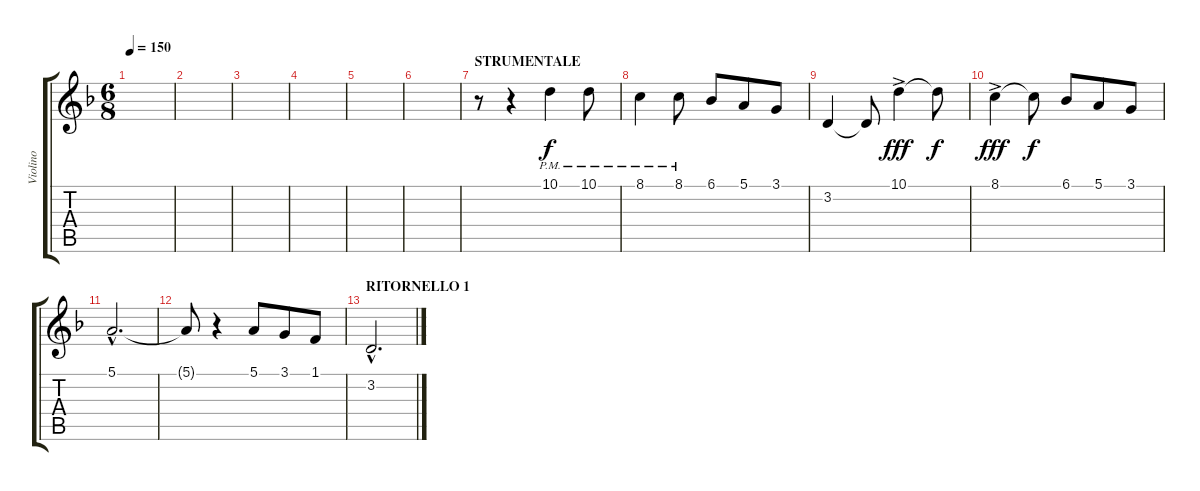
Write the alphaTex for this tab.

\track ("Violino" "Violino") {instrument violin}
\staff {score tabs}
\tuning (E4 B3 G3 D3 A2 E2) {hide}
\ts (6 8)
\tempo 150
\clef g2
\ks f
|
|
|
|
|
|
\section ("" "STRUMENTALE")
r.8 r.4 10.1{pm}.4 10.1{pm}.8 |
8.1{pm}.4 8.1{pm}.8 6.1.8 5.1.8 3.1.8 |
3.2.4 3.2{t}.8 10.1{ac}.4{dy fff} 10.1{t}.8{dy f} |
8.1{ac}.4{dy fff} 8.1{t}.8{dy f} 6.1.8 5.1.8 3.1.8 |
5.1{hac}.2{d} |
5.1{t}.8 r.4 5.1.8 3.1.8 1.1.8 |
\section ("" "RITORNELLO 1")
3.2{hac}.2{d}
